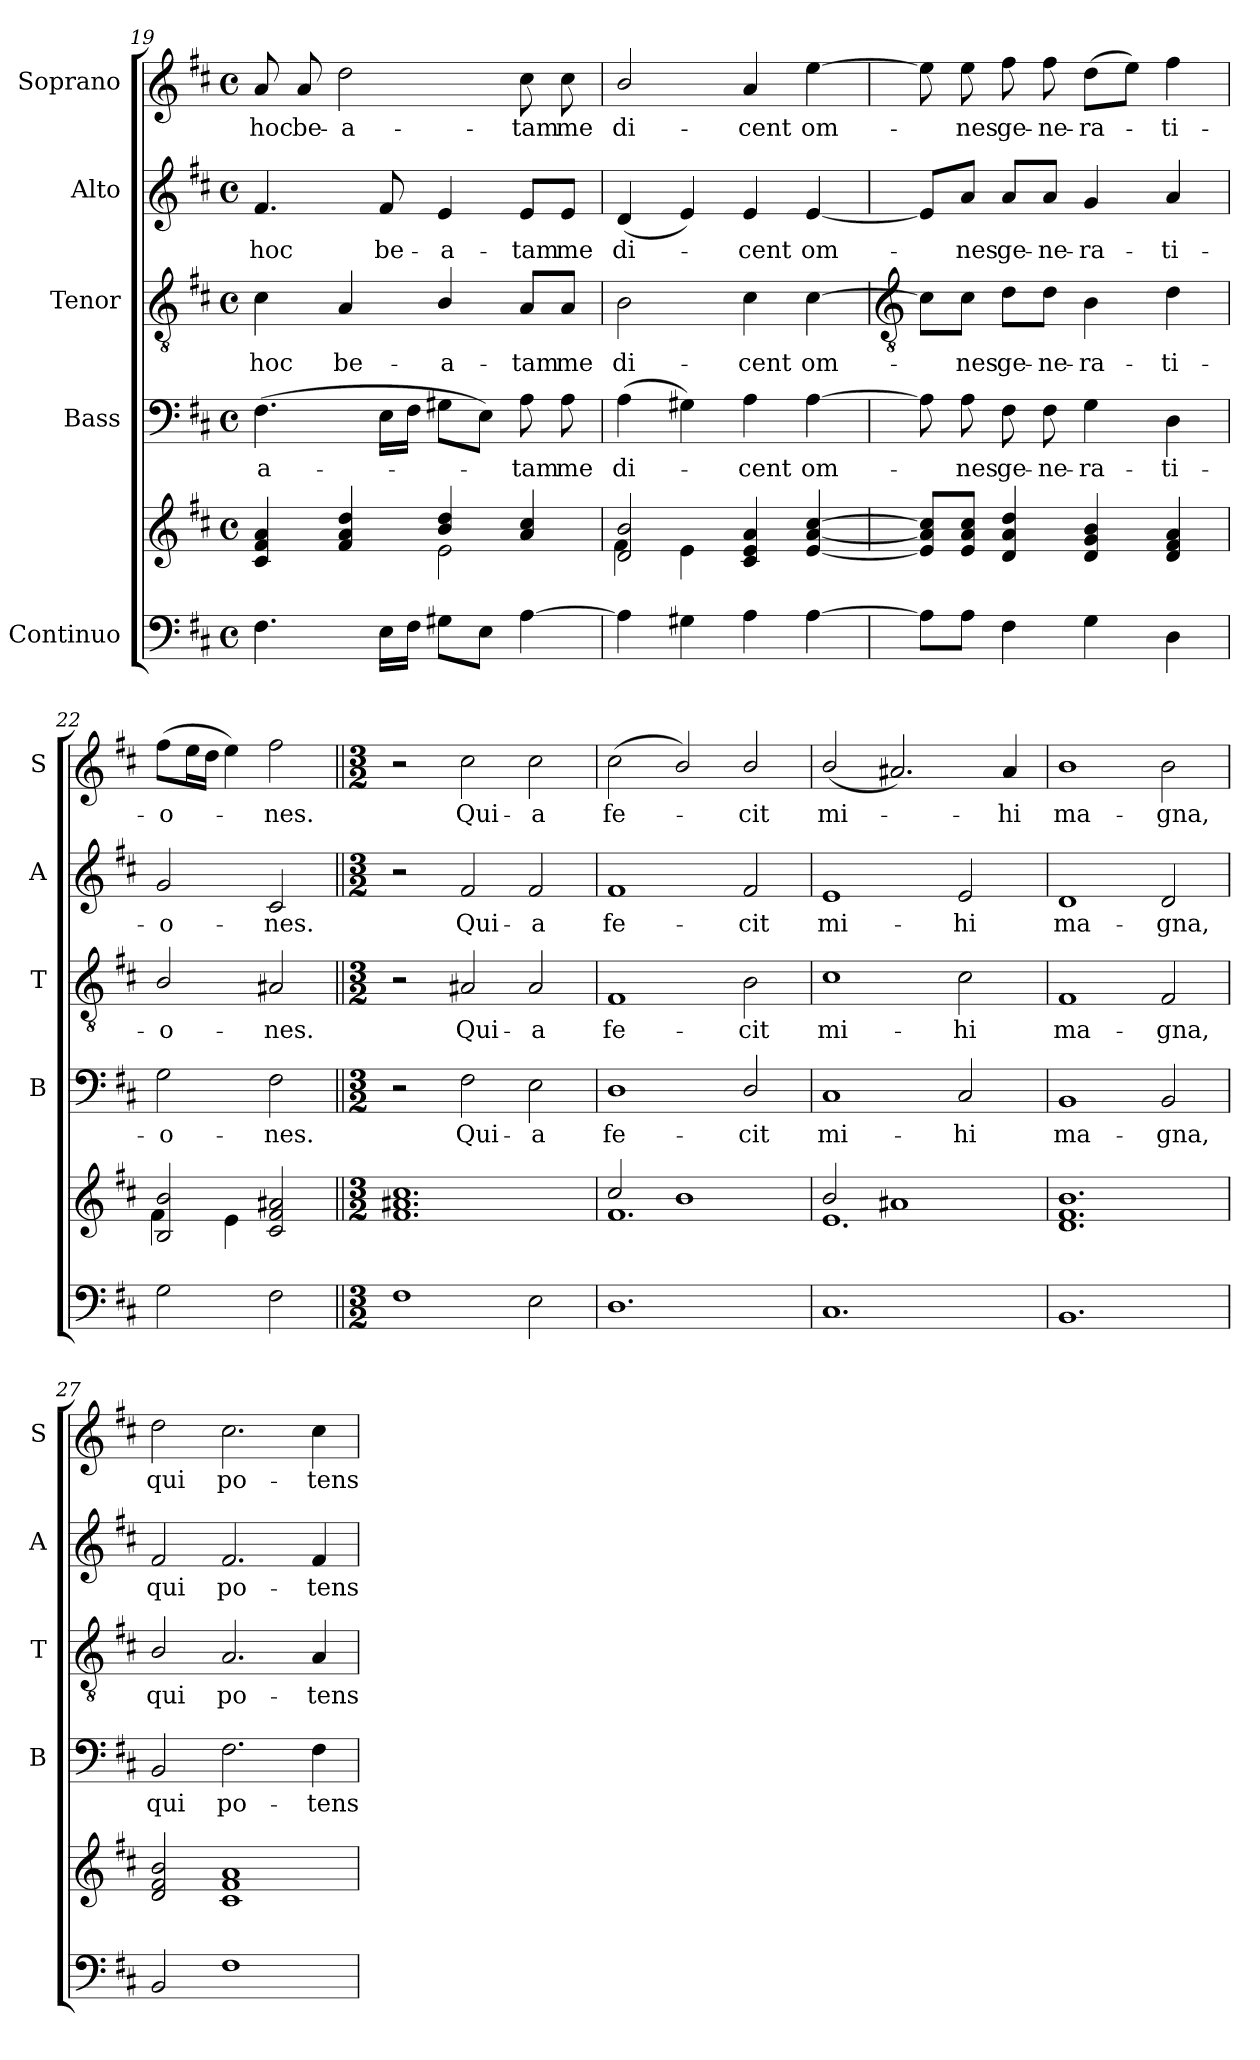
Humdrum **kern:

**kern	**kern	**kern	**text	**kern	**text	**kern	**text	**kern	**text
*part5	*part5	*part4	*part4	*part3	*part3	*part2	*part2	*part1	*part1
*staff6	*staff5	*staff4	*staff4	*staff3	*staff3	*staff2	*staff2	*staff1	*staff1
*I"Continuo	*	*I"Bass	*	*I"Tenor	*	*I"Alto	*	*I"Soprano	*
*	*	*I'B	*	*I'T	*	*I'A	*	*I'S	*
*clefF4	*clefG2	*clefF4	*	*clefGv2	*	*clefG2	*	*clefG2	*
*k[f#c#]	*k[f#c#]	*k[f#c#]	*	*k[f#c#]	*	*k[f#c#]	*	*k[f#c#]	*
*D:	*D:	*D:	*	*D:	*	*D:	*	*D:	*
*M4/4	*M4/4	*M4/4	*	*M4/4	*	*M4/4	*	*M4/4	*
*met(c)	*met(c)	*met(c)	*	*met(c)	*	*met(c)	*	*met(c)	*
=19	=19	=19	=19	=19	=19	=19	=19	=19	=19
*	*^	*	*	*	*	*	*	*	*
!	!	!	!	!LO:LY:b	!	!LO:LY:b	!	!LO:LY:b	!	!LO:LY:b
4.F#	4c#/ 4f#/ 4a/	2ryy	(>4.F#	-a-	4c#	hoc	4.f#	hoc	8a	hoc
!	!	!	!	!	!	!	!	!	!	!LO:LY:b
.	.	.	.	.	.	.	.	.	8a	be-
!	!	!	!	!	!	!LO:LY:b	!	!	!	!LO:LY:b
.	4f#/ 4a/ 4dd/	.	.	.	4A	be-	.	.	2dd	-a-
!	!	!	!	!	!	!	!	!LO:LY:b	!	!
16ELL	.	.	16ELL	.	.	.	8f#	be-	.	.
16F#JJ	.	.	16F#JJ	.	.	.	.	.	.	.
!	!	!	!	!	!	!LO:LY:b	!	!LO:LY:b	!	!
8G#XL	4b/ 4dd/	2e\	8G#XL	.	4B/	-a-	4e	-a-	.	.
8EJ	.	.	8EJ)	.	.	.	.	.	.	.
!	!	!	!	!LO:LY:b	!	!LO:LY:b	!	!LO:LY:b	!	!LO:LY:b
[4A	4a/ 4cc#/	.	8A	tam	8A/L	-tam	8e/L	-tam	8cc#	-tam
!	!	!	!	!LO:LY:b	!	!LO:LY:b	!	!LO:LY:b	!	!LO:LY:b
.	.	.	8A	me	8A/J	me	8e/J	me	8cc#	me
=20	=20	=20	=20	=20	=20	=20	=20	=20	=20	=20
!	!	!	!	!LO:LY:b	!	!LO:LY:b	!	!LO:LY:b	!	!LO:LY:b
4A]	2d/ 2b/	4f#\	(>4A	di-	2B	di-	(<4d	di-	2b/	di-
4G#X	.	4e\	4G#X)	.	.	.	4e)	.	.	.
!	!	!	!	!LO:LY:b	!	!LO:LY:b	!	!LO:LY:b	!	!LO:LY:b
4A	4c#/ 4e/ 4a/	2ryy	4A	cent	4c#	-cent	4e	cent	4a	-cent
!	!	!	!	!LO:LY:b	!	!LO:LY:b	!	!LO:LY:b	!	!LO:LY:b
[4A	[4e/ [4a/ [4cc#/	.	[4A	om-	[4c#	om-	[4e	om-	[4ee	om-
!!LO:LB:g=z
=21	=21	=21	=21	=21	=21	=21	=21	=21	=21	=21
*	*	*	*	*	*clefGv2	*	*	*	*	*
8AL]	8e/] 8a/] 8cc#/]L	2ryy	8A]	.	8c#\L]	.	8e/L]	.	8ee]	.
!	!	!	!	!LO:LY:b	!	!LO:LY:b	!	!LO:LY:b	!	!LO:LY:b
8AJ	8e/ 8a/ 8cc#/J	.	8A	nes	8c#\J	nes	8a/J	nes	8ee	nes
!	!	!	!	!LO:LY:b	!	!LO:LY:b	!	!LO:LY:b	!	!LO:LY:b
4F#	4d/ 4a/ 4dd/	.	8F#	ge-	8d\L	ge-	8a/L	ge-	8ff#	ge-
!	!	!	!	!LO:LY:b	!	!LO:LY:b	!	!LO:LY:b	!	!LO:LY:b
.	.	.	8F#	-ne-	8d\J	-ne-	8a/J	-ne-	8ff#	-ne-
!	!	!	!	!LO:LY:b	!	!LO:LY:b	!	!LO:LY:b	!	!LO:LY:b
4G	4d/ 4g/ 4b/	2ryy	4G	-ra-	4B	-ra-	4g	-ra-	(>8ddL	-ra-
.	.	.	.	.	.	.	.	.	8eeJ)	.
!	!	!	!	!LO:LY:b	!	!LO:LY:b	!	!LO:LY:b	!	!LO:LY:b
4D	4d/ 4f#/ 4a/	.	4D	-ti-	4d	-ti-	4a	-ti-	4ff#	ti-
=22	=22	=22	=22	=22	=22	=22	=22	=22	=22	=22
!	!	!	!	!LO:LY:b	!	!LO:LY:b	!	!LO:LY:b	!	!LO:LY:b
2G	2B/ 2b/	4f#\	2G	-o-	2B/	-o-	2g	-o-	(>8ff#L	-o-
.	.	.	.	.	.	.	.	.	16eeL	.
.	.	.	.	.	.	.	.	.	16ddJJ	.
.	.	4e\	.	.	.	.	.	.	4ee)	.
!	!	!	!	!LO:LY:b	!	!LO:LY:b	!	!LO:LY:b	!	!LO:LY:b
2F#	2c#/ 2f#/ 2a#X/	2ryy	2F#	-nes.	2A#X	-nes.	2c#	-nes.	2ff#	nes.
=23||	=23||	=23||	=23||	=23||	=23||	=23||	=23||	=23||	=23||	=23||
*M3/2	*M3/2	*	*M3/2	*	*M3/2	*	*M3/2	*	*M3/2	*
1F#	1.f#/ 1.cc#/	1.a#X\	2r	.	2r	.	2r	.	2r	.
!	!	!	!	!LO:LY:b	!	!LO:LY:b	!	!LO:LY:b	!	!LO:LY:b
.	.	.	2F#	Qui-	2A#X	Qui-	2f#	Qui-	2cc#	Qui-
!	!	!	!	!LO:LY:b	!	!LO:LY:b	!	!LO:LY:b	!	!LO:LY:b
2E	.	.	2E	-a	2A#	-a	2f#	-a	2cc#	-a
=24	=24	=24	=24	=24	=24	=24	=24	=24	=24	=24
!	!	!	!	!LO:LY:b	!	!LO:LY:b	!	!LO:LY:b	!	!LO:LY:b
1.D	2cc#/	1.f#\	1D	fe-	1F#	fe-	1f#	fe-	(<2cc#	fe-
.	1b/	.	.	.	.	.	.	.	2b/)	.
!	!	!	!	!LO:LY:b	!	!LO:LY:b	!	!LO:LY:b	!	!LO:LY:b
.	.	.	2D/	-cit	2B	-cit	2f#	-cit	2b/	cit
=25	=25	=25	=25	=25	=25	=25	=25	=25	=25	=25
!	!	!	!	!LO:LY:b	!	!LO:LY:b	!	!LO:LY:b	!	!LO:LY:b
1.C#	2b/	1.e\	1C#	mi-	1c#	mi-	1e	mi-	(<2b/	mi-
.	1a#X/	.	.	.	.	.	.	.	2.a#X)	.
!	!	!	!	!LO:LY:b	!	!LO:LY:b	!	!LO:LY:b	!	!
.	.	.	2C#	-hi	2c#	-hi	2e	-hi	.	.
!	!	!	!	!	!	!	!	!	!	!LO:LY:b
.	.	.	.	.	.	.	.	.	4a#	hi
=26	=26	=26	=26	=26	=26	=26	=26	=26	=26	=26
!	!	!	!	!LO:LY:b	!	!LO:LY:b	!	!LO:LY:b	!	!LO:LY:b
1.BB	1.b/	1.d\ 1.f#\	1BB	ma-	1F#	ma-	1d	ma-	1b	ma-
!	!	!	!	!LO:LY:b	!	!LO:LY:b	!	!LO:LY:b	!	!LO:LY:b
.	.	.	2BB	-gna,	2F#	-gna,	2d	-gna,	2b	-gna,
=27	=27	=27	=27	=27	=27	=27	=27	=27	=27	=27
!	!	!	!	!LO:LY:b	!	!LO:LY:b	!	!LO:LY:b	!	!LO:LY:b
2BB	2d/ 2f#/ 2b/	2ryy	2BB	qui	2B/	qui	2f#	qui	2dd	qui
!	!	!	!	!LO:LY:b	!	!LO:LY:b	!	!LO:LY:b	!	!LO:LY:b
1F#	1f#/ 1a/	1c#\	2.F#	po-	2.A	po-	2.f#	po-	2.cc#	po-
!	!	!	!	!LO:LY:b	!	!LO:LY:b	!	!LO:LY:b	!	!LO:LY:b
.	.	.	4F#	-tens	4A	-tens	4f#	-tens	4cc#	-tens
*	*v	*v	*	*	*	*	*	*	*	*
=	=	=	=	=	=	=	=	=	=
*-	*-	*-	*-	*-	*-	*-	*-	*-	*-
